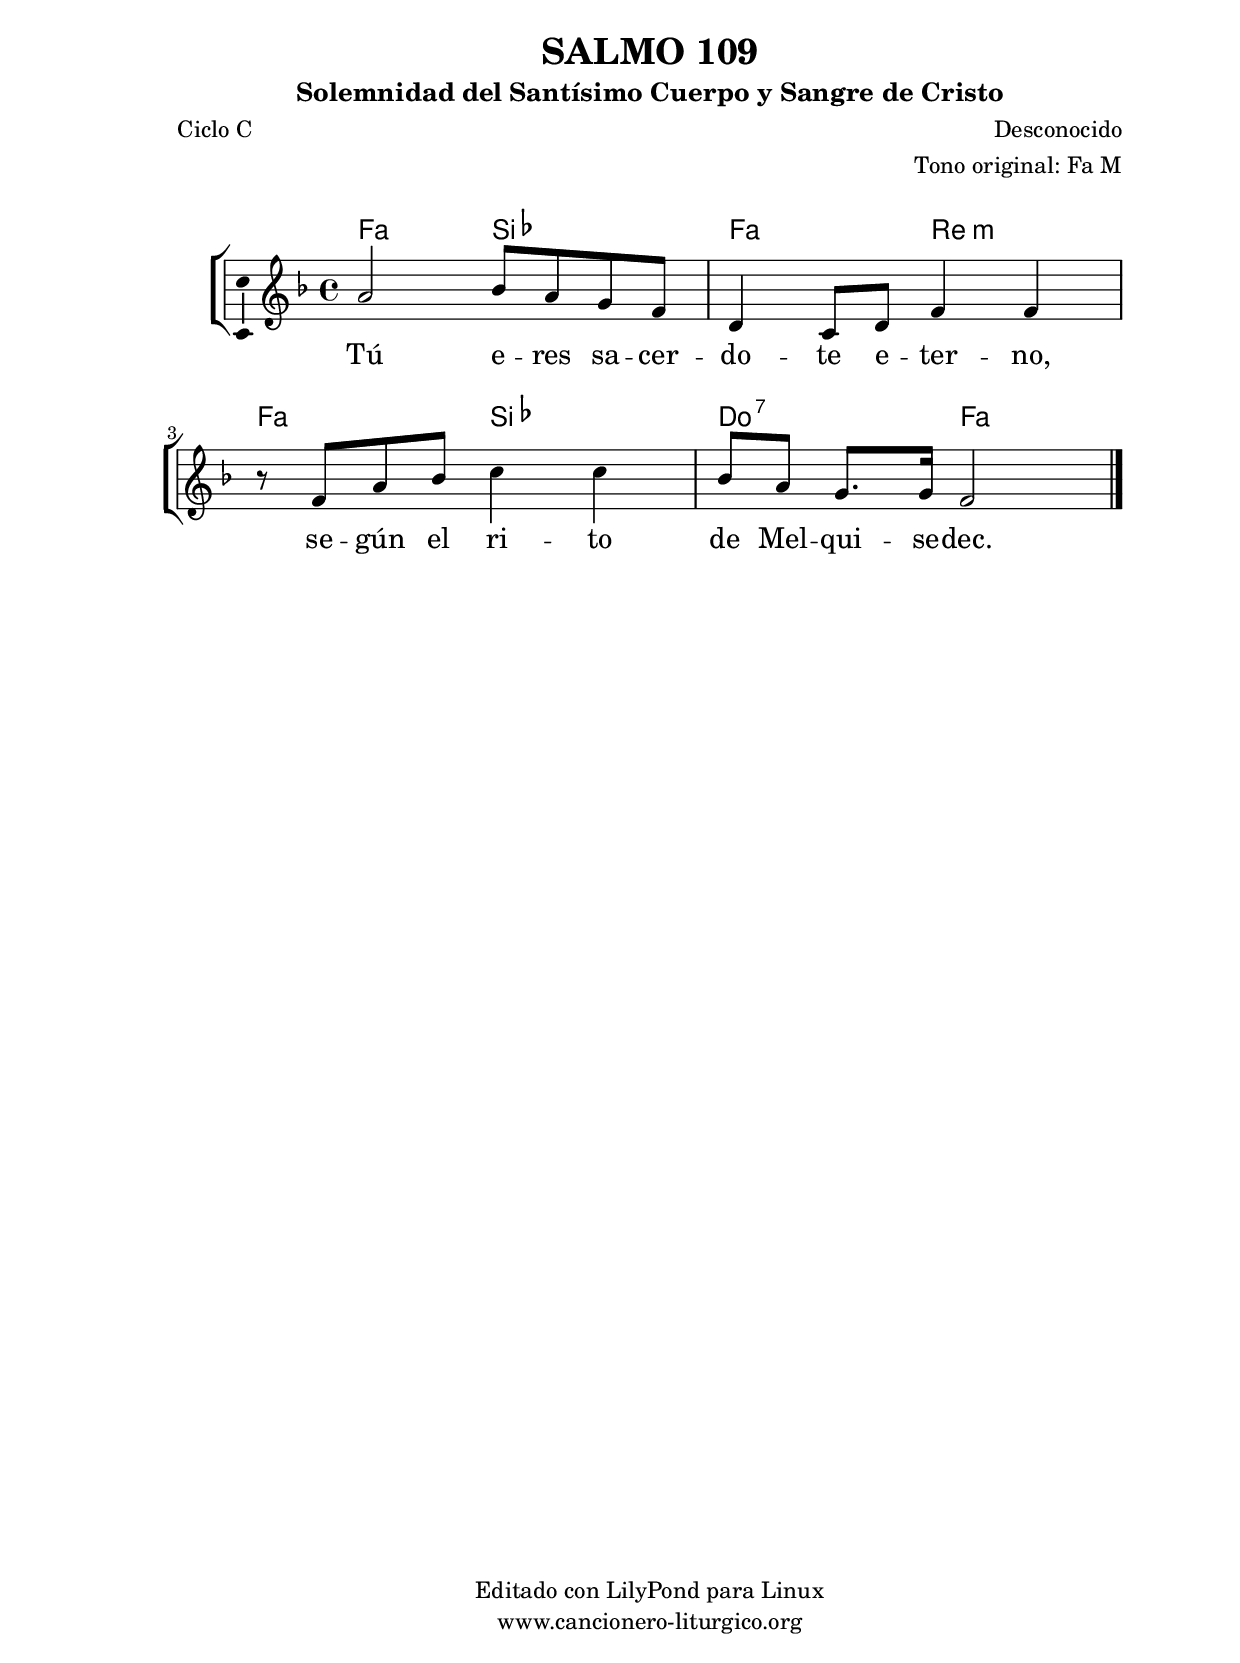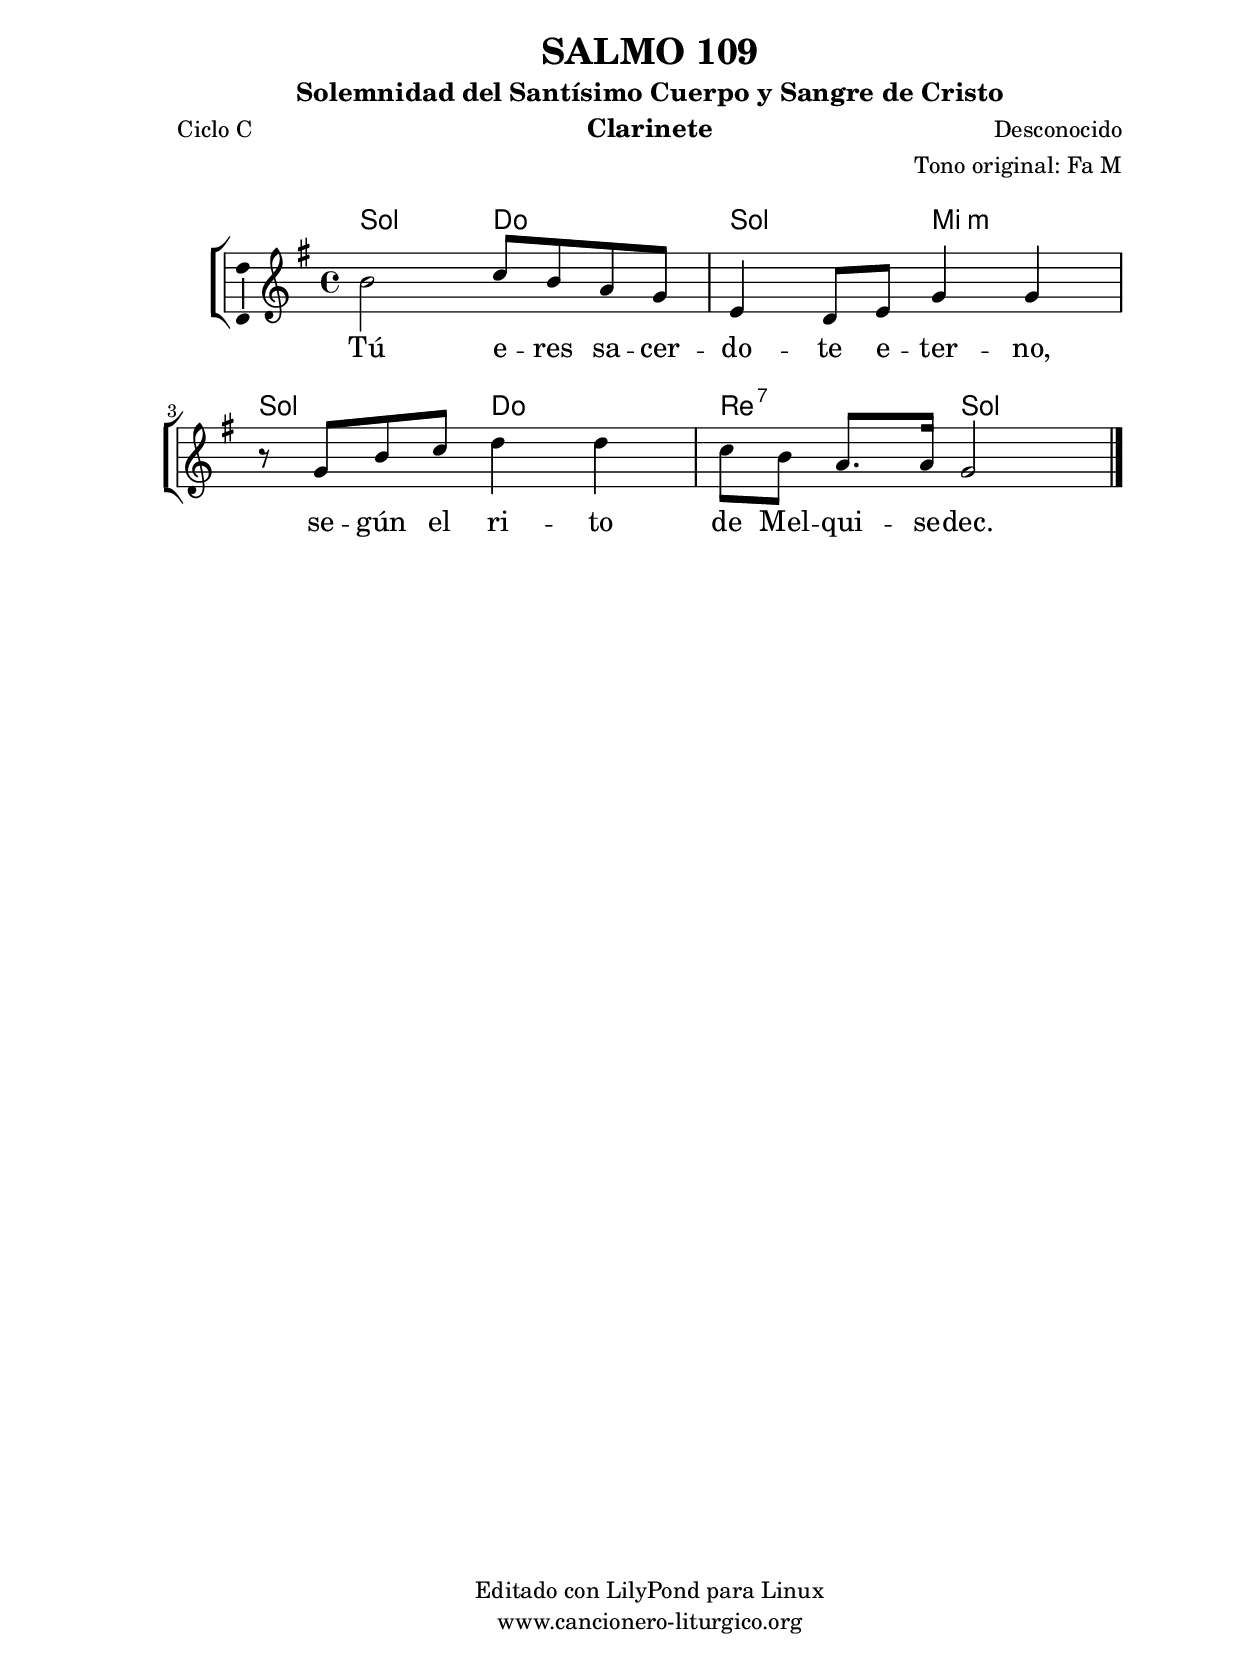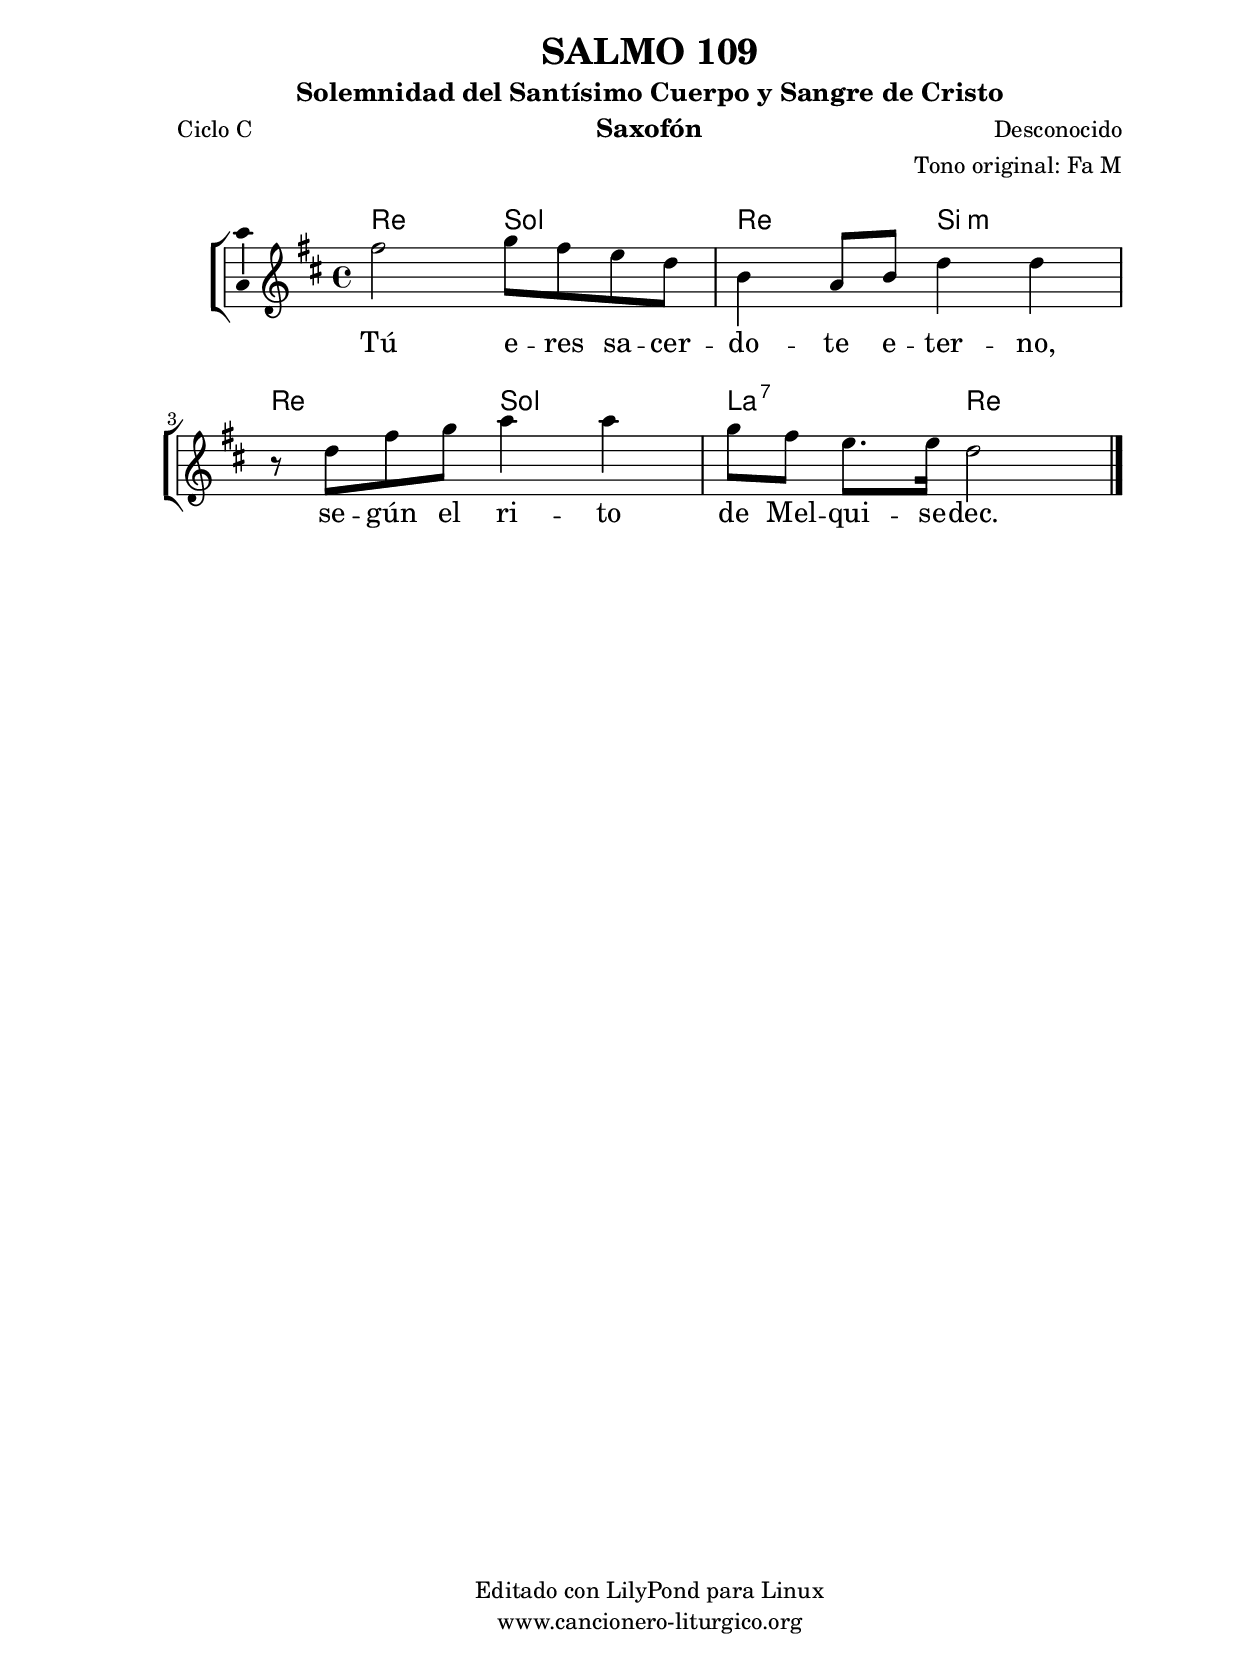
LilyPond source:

%
%para convertir .midi en .wav:
%timidity filename.midi -Ow -o finename.wav
%
%
%Para convertir de .wav a .mp3:
%lame -h -m j filename.wav
%
%
%para escuchar el midi:
%timidity nombrefichero.midi
%


%versión de lilypond para la que se ha escrito esta partitura:
\version "2.16.0"

	%Tamaño papel
	#(set-default-paper-size "a4")
	%Tamaño partitura
	#(set-global-staff-size 20)
	%No responde al pulsar sobre una nota
	#(ly:set-option 'point-and-click #f)

%parámetros del encabezamiento:
\header {
	title = "SALMO 109"
	subtitle = "Solemnidad del Santísimo Cuerpo y Sangre de Cristo"
	composer = "Desconocido"
	poet = "Ciclo C"
	meter = ""
	arranger = "Tono original: Fa M"
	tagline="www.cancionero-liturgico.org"
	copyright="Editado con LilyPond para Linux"
	}

%parámetros asociados al papel:
\paper  {
	oddHeaderMarkup = \markup {\fill-line { \on-the-fly #not-first-page \fromproperty #'header:title \on-the-fly #not-first-page \fromproperty #'header:composer }}
	evenHeaderMarkup = \markup {\fill-line { \fromproperty #'header:composer \fromproperty #'header:title }}
	#(set-paper-size "a4")
	print-page-number = ##f
	first-page-number = 1
	print-first-page-number = ##f
%	head-separation = 3.0 \cm
	top-margin = 2.0 \cm
	bottom-margin = 0.5\cm
%%%	bottom-margin = -1.0\cm
	left-margin = 3.0 \cm
	line-width = 16.0 \cm 
	indent = 8\mm
	interscoreline = 2.\mm
	between-system-space = 15\mm
%	para que las partituras no llenen la hoja:
	ragged-bottom = ##t
%	idem para la última hoja:
	ragged-last-bottom = ##f
%	para que las partituras llenen el ancho del papel:
	ragged-last = ##f
	after-title-space = 2.5 \cm
%page-count=1
system-count=2

	%Flexible Vertical Spacing
%	markup-markup-spacing =
%	#'((basic-distance . 15) (minimum-distance . 15) (padding . 3))
	markup-system-spacing =
	#'((basic-distance . 15) (minimum-distance . 15) (padding . 3))
	system-system-spacing =
	#'((basic-distance . 15) (minimum-distance . 15) (padding . 3))
	score-system-spacing =
	#'((basic-distance . 15) (minimum-distance . 15) (padding . 5))
%	top-system-spacing = % header
%	#'((basic-distance . 8) (minimum-distance . 0) (padding . 3))
%	top-markup-spacing =
%	#'((basic-distance . 20) (minimum-distance . 20) (padding . 3))
	last-bottom-spacing = % footer
	#'((basic-distance . 5) (minimum-distance . 5) (padding . 3))
%	score-markup-spacing =
%	#'((basic-distance . 16) (minimum-distance . 13) (padding . 3))

	}


%parámetros que afectan a toda la partitura:
global =  {
	%clave de sol (G):
	\clef G
	%armadura:
%%%	\transpose ees c
	\key f \major
	\tempo 4=66
	\set Score.tempoHideNote = ##t
	}


acordes = {
	\italianChords
	\chordmode {
%%%	\transpose ees c
{

f2 bes f d:m f bes c:7 f

	}
	}
}


melodia = 
%%%	\transpose ees c
{
	\relative c''{

\time 4/4
a2 bes8 a g f
d4 c8 d f4 f
r8 f8 a bes c4 c
bes8 a g8. g16 f2

	\bar "|."
	}
	}


texto = \lyricmode {
Tú e -- res sa -- cer -- do -- te e -- ter -- no,
se -- gún el ri -- to de Mel -- qui -- se -- dec.
	}


acordesStaff = \context ChordNames = acordesStaff <<
	\set chordChanges = ##t
	\acordes
	>>


vozStaff = \context Voice = vozStaff
\with {\consists "Ambitus_engraver"}
<<
%	\set Staff.instrumentName = ""
%	\set Staff.shortInstrumentName = ""
%	\set Staff.midiInstrument = #"clarinet"
%	\set Staff.midiInstrument = #"cello"
%	\set Staff.midiInstrument = #"flute"
	\set Staff.midiInstrument = #"electric guitar (jazz)"
%	\set Staff.midiInstrument = #"english horn"
%	\set Staff.midiInstrument = #"violin"
%	\set Staff.midiInstrument = #"glockenspiel"
	\set Staff.midiMinimumVolume = #0.7
	\set Staff.midiMaximumVolume = #0.9
	\global
	\melodia
	>>


textoStaff = \context Lyrics = textoStaff <<
	\lyricsto vozStaff \texto
	>>

\book {
	\score {
		\context ChoirStaff {
			\override StaffGroup.SystemStartBracket #'collapse-height = #1
			\override Score.SystemStartBar #'collapse-height = #1
			<<
			\acordesStaff
			\vozStaff
			\textoStaff
			>>
			}
		\layout {
	    		\context {
				\Lyrics
				\override LyricText #'font-size = #2
				}
	   		 \context {
				\Score
				%fontSize = #3
				\override StaffSymbol #'staff-space = #(magstep +3)
				%\override Beam #'thickness = #0.55
				%\override SpacingSpanner #'spacing-increment = #1.0
				%\override Slur #'height-limit = #1.5
				}
			}
		}
	\score {
		\unfoldRepeats
		\context ChoirStaff {
			<<
			\acordesStaff
			\vozStaff
			>>
			}
		\midi {
	  		\context {
	  			\Score
				tempoWholesPerMinute = #(ly:make-moment 70 4)
				}
			}
		}
	}

%Partitura para clarinete
#(define output-suffix "C")
\book {
	\header{
		instrument = "Clarinete"
		}
	\score {
		\context ChoirStaff {
			\override StaffGroup.SystemStartBracket #'collapse-height = #1
			\override Score.SystemStartBar #'collapse-height = #1
\transpose c d
			<<
			\acordesStaff
			\vozStaff
			\textoStaff
			>>
			}
		\layout {
	    		\context {
				\Lyrics
				\override LyricText #'font-size = #2
				}
	   		 \context {
				\Score
				%fontSize = #3
				\override StaffSymbol #'staff-space = #(magstep +3)
				%\override Beam #'thickness = #0.55
				%\override SpacingSpanner #'spacing-increment = #1.0
				%\override Slur #'height-limit = #1.5
				}
			}
		}
	}

%Partitura para saxofón
#(define output-suffix "S")
\book {
	\header{
		instrument = "Saxofón"
		}
	\score {
		\context ChoirStaff {
			\override StaffGroup.SystemStartBracket #'collapse-height = #1
			\override Score.SystemStartBar #'collapse-height = #1
\transpose c a
			<<
			\acordesStaff
			\vozStaff
			\textoStaff
			>>
			}
		\layout {
	    		\context {
				\Lyrics
				\override LyricText #'font-size = #2
				}
	   		 \context {
				\Score
				%fontSize = #3
				\override StaffSymbol #'staff-space = #(magstep +3)
				%\override Beam #'thickness = #0.55
				%\override SpacingSpanner #'spacing-increment = #1.0
				%\override Slur #'height-limit = #1.5
				}
			}
		}
	}

